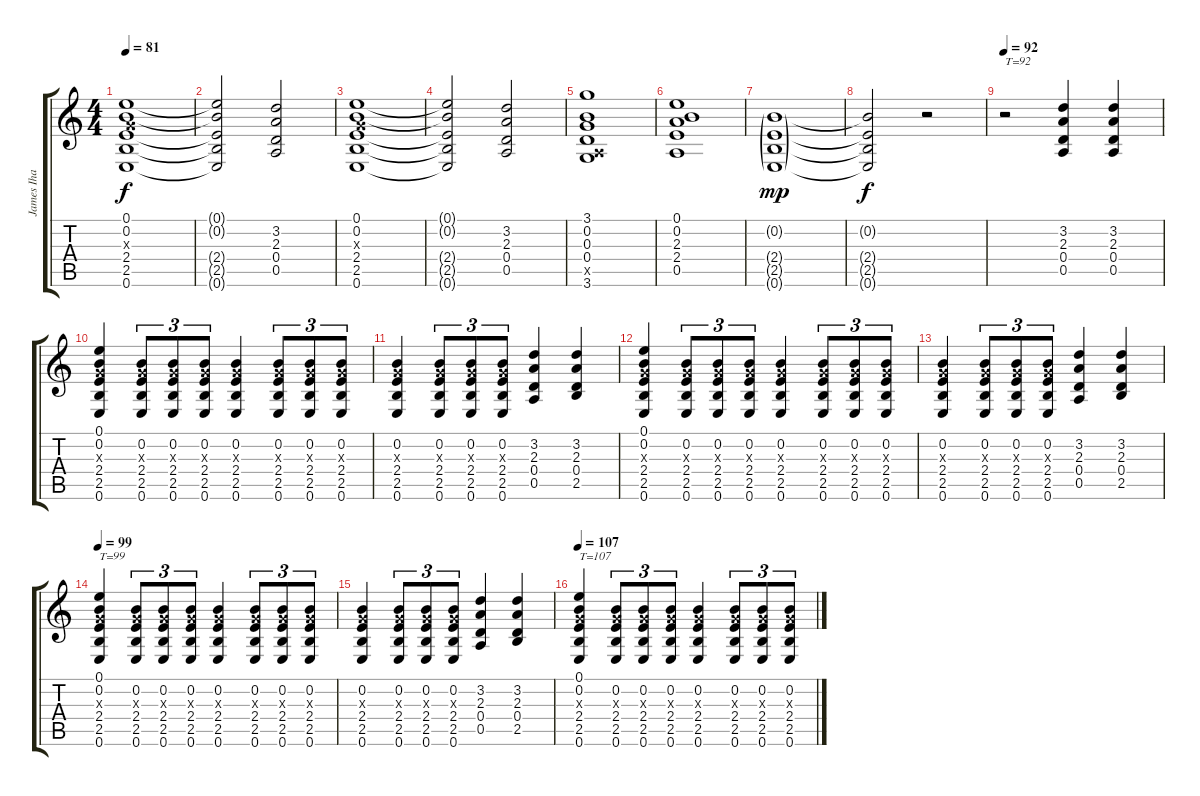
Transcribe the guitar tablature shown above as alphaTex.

\track ("James Iha" "James Iha") {instrument electricguitarjazz}
\staff {score tabs}
\tuning (E4 B3 G3 D3 A2 E2) {hide}
\ts (4 4)
\tempo 81
\clef g2
\ks c
(0.1 0.2 0.3{x} 2.4 2.5 0.6).1{dy f instrument distortionguitar} |
(0.1{t} 0.2{t} 2.4{t} 2.5{t} 0.6{t}).2{instrument distortionguitar} (3.2 2.3 0.4 0.5).2{instrument distortionguitar} |
(0.1 0.2 0.3{x} 2.4 2.5 0.6).1{instrument distortionguitar} |
(0.1{t} 0.2{t} 2.4{t} 2.5{t} 0.6{t}).2{instrument distortionguitar} (3.2 2.3 0.4 0.5).2{instrument distortionguitar} |
(3.1 0.2 0.3 0.4 0.5{x} 3.6).1{instrument distortionguitar} |
(0.1 0.2 2.3 2.4 0.5).1{instrument distortionguitar} |
(0.2{g} 2.4{g} 2.5{g} 0.6{g}).1{dy mp instrument distortionguitar} |
(0.2{t} 2.4{t} 2.5{t} 0.6{t}).2{dy f instrument distortionguitar} r.2 |
\tempo 92
r.2{txt "T=92"} (3.2 2.3 0.4 0.5).4{instrument distortionguitar} (3.2 2.3 0.4 0.5).4{instrument distortionguitar} |
(0.1 0.2 0.3{x} 2.4 2.5 0.6).4{instrument distortionguitar} (0.2 0.3{x} 2.4 2.5 0.6).8{tu (3 2) instrument distortionguitar} (0.2 0.3{x} 2.4 2.5 0.6).8{tu (3 2) instrument distortionguitar} (0.2 0.3{x} 2.4 2.5 0.6).8{tu (3 2) instrument distortionguitar} (0.2 0.3{x} 2.4 2.5 0.6).4{instrument distortionguitar} (0.2 0.3{x} 2.4 2.5 0.6).8{tu (3 2) instrument distortionguitar} (0.2 0.3{x} 2.4 2.5 0.6).8{tu (3 2) instrument distortionguitar} (0.2 0.3{x} 2.4 2.5 0.6).8{tu (3 2) instrument distortionguitar} |
(0.2 0.3{x} 2.4 2.5 0.6).4{instrument distortionguitar} (0.2 0.3{x} 2.4 2.5 0.6).8{tu (3 2) instrument distortionguitar} (0.2 0.3{x} 2.4 2.5 0.6).8{tu (3 2) instrument distortionguitar} (0.2 0.3{x} 2.4 2.5 0.6).8{tu (3 2) instrument distortionguitar} (3.2 2.3 0.4 0.5).4{instrument distortionguitar} (3.2 2.3 0.4 2.5).4{instrument distortionguitar} |
(0.1 0.2 0.3{x} 2.4 2.5 0.6).4{instrument distortionguitar} (0.2 0.3{x} 2.4 2.5 0.6).8{tu (3 2) instrument distortionguitar} (0.2 0.3{x} 2.4 2.5 0.6).8{tu (3 2) instrument distortionguitar} (0.2 0.3{x} 2.4 2.5 0.6).8{tu (3 2) instrument distortionguitar} (0.2 0.3{x} 2.4 2.5 0.6).4{instrument distortionguitar} (0.2 0.3{x} 2.4 2.5 0.6).8{tu (3 2) instrument distortionguitar} (0.2 0.3{x} 2.4 2.5 0.6).8{tu (3 2) instrument distortionguitar} (0.2 0.3{x} 2.4 2.5 0.6).8{tu (3 2) instrument distortionguitar} |
(0.2 0.3{x} 2.4 2.5 0.6).4{instrument distortionguitar} (0.2 0.3{x} 2.4 2.5 0.6).8{tu (3 2) instrument distortionguitar} (0.2 0.3{x} 2.4 2.5 0.6).8{tu (3 2) instrument distortionguitar} (0.2 0.3{x} 2.4 2.5 0.6).8{tu (3 2) instrument distortionguitar} (3.2 2.3 0.4 0.5).4{instrument distortionguitar} (3.2 2.3 0.4 2.5).4{instrument distortionguitar} |
\tempo 99
(0.1 0.2 0.3{x} 2.4 2.5 0.6).4{txt "T=99" instrument distortionguitar} (0.2 0.3{x} 2.4 2.5 0.6).8{tu (3 2) instrument distortionguitar} (0.2 0.3{x} 2.4 2.5 0.6).8{tu (3 2) instrument distortionguitar} (0.2 0.3{x} 2.4 2.5 0.6).8{tu (3 2) instrument distortionguitar} (0.2 0.3{x} 2.4 2.5 0.6).4{instrument distortionguitar} (0.2 0.3{x} 2.4 2.5 0.6).8{tu (3 2) instrument distortionguitar} (0.2 0.3{x} 2.4 2.5 0.6).8{tu (3 2) instrument distortionguitar} (0.2 0.3{x} 2.4 2.5 0.6).8{tu (3 2) instrument distortionguitar} |
(0.2 0.3{x} 2.4 2.5 0.6).4{instrument distortionguitar} (0.2 0.3{x} 2.4 2.5 0.6).8{tu (3 2) instrument distortionguitar} (0.2 0.3{x} 2.4 2.5 0.6).8{tu (3 2) instrument distortionguitar} (0.2 0.3{x} 2.4 2.5 0.6).8{tu (3 2) instrument distortionguitar} (3.2 2.3 0.4 0.5).4{instrument distortionguitar} (3.2 2.3 0.4 2.5).4{instrument distortionguitar} |
\tempo 107
(0.1 0.2 0.3{x} 2.4 2.5 0.6).4{txt "T=107" instrument distortionguitar} (0.2 0.3{x} 2.4 2.5 0.6).8{tu (3 2) instrument distortionguitar} (0.2 0.3{x} 2.4 2.5 0.6).8{tu (3 2) instrument distortionguitar} (0.2 0.3{x} 2.4 2.5 0.6).8{tu (3 2) instrument distortionguitar} (0.2 0.3{x} 2.4 2.5 0.6).4{instrument distortionguitar} (0.2 0.3{x} 2.4 2.5 0.6).8{tu (3 2) instrument distortionguitar} (0.2 0.3{x} 2.4 2.5 0.6).8{tu (3 2) instrument distortionguitar} (0.2 0.3{x} 2.4 2.5 0.6).8{tu (3 2) instrument distortionguitar}
